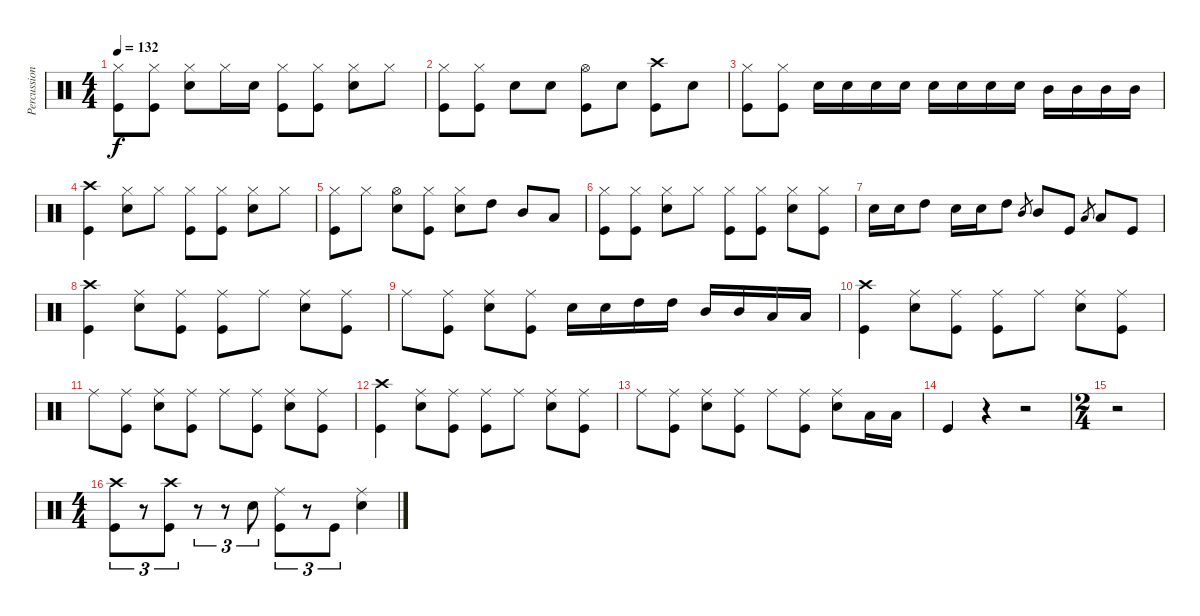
\track ("Percussion" "Percussion") {instrument percussion}
\staff {score}
\articulation defaults
\ts (4 4)
\tempo 132
\clef neutral
\ks c
("Hi-Hat (closed)" "Kick (hit)").8{dy f} ("Kick (hit)" "Hi-Hat (closed)").8 ("Hi-Hat (closed)" "Snare (hit) 2").8 "Hi-Hat (closed)".16 "Snare (hit) 2".16 ("Kick (hit)" "Hi-Hat (closed)").8 ("Hi-Hat (closed)" "Kick (hit)").8 ("Snare (hit) 2" "Hi-Hat (closed)").8 "Hi-Hat (closed)".8 |
("Hi-Hat (closed)" "Kick (hit)").8 ("Kick (hit)" "Hi-Hat (closed)").8 "Snare (hit) 2".8 "Snare (hit) 2".8 ("Hi-Hat (open)" "Kick (hit)").8 "Snare (hit) 2".8 ("Crash high (hit)" "Kick (hit)").8 "Snare (hit) 2".8 |
("Hi-Hat (closed)" "Kick (hit)").8 ("Hi-Hat (closed)" "Kick (hit)").8 "Snare (hit) 2".16 "Snare (hit) 2".16 "Snare (hit) 2".16 "Snare (hit) 2".16 "Snare (hit) 2".16 "Snare (hit) 2".16 "Snare (hit) 2".16 "Snare (hit) 2".16 "Mid Tom (hit)".16 "Mid Tom (hit)".16 "Mid Tom (hit)".16 "Mid Tom (hit)".16 |
("Crash high (hit)" "Kick (hit)").4 ("Snare (hit) 2" "Hi-Hat (closed)").8 "Hi-Hat (closed)".8 ("Hi-Hat (closed)" "Kick (hit)").8 ("Kick (hit)" "Hi-Hat (closed)").8 ("Hi-Hat (closed)" "Snare (hit) 2").8 "Hi-Hat (closed)".8 |
("Hi-Hat (closed)" "Kick (hit)").8 "Hi-Hat (closed)".8 ("Hi-Hat (open)" "Snare (hit) 2").8 ("Hi-Hat (closed)" "Kick (hit)").8 ("Hi-Hat (closed)" "Snare (hit) 2").8 "High Tom (hit)".8 "Mid Tom (hit)".8 "Low Tom (hit)".8 |
("Hi-Hat (closed)" "Kick (hit)").8 ("Hi-Hat (closed)" "Kick (hit)").8 ("Hi-Hat (closed)" "Snare (hit) 2").8 "Hi-Hat (closed)".8 ("Hi-Hat (closed)" "Kick (hit)").8 ("Hi-Hat (closed)" "Kick (hit)").8 ("Hi-Hat (closed)" "Snare (hit) 2").8 ("Hi-Hat (closed)" "Kick (hit)").8 |
"Snare (hit) 2".16 "Snare (hit) 2".16 "High Tom (hit)".8 "Snare (hit) 2".16 "Snare (hit) 2".16 "High Tom (hit)".8 "Mid Tom (hit)".8{gr} "Mid Tom (hit)".8 "Kick (hit)".8 "Low Tom (hit)".8{gr} "Low Tom (hit)".8 "Kick (hit)".8 |
("Crash high (hit)" "Kick (hit)").4 ("Ride (middle)" "Snare (hit) 2").8 ("Ride (middle)" "Kick (hit)").8 ("Ride (middle)" "Kick (hit)").8 "Ride (middle)".8 ("Ride (middle)" "Snare (hit) 2").8 ("Kick (hit)" "Ride (middle)").8 |
"Ride (middle)".8 ("Ride (middle)" "Kick (hit)").8 ("Snare (hit) 2" "Ride (middle)").8 ("Ride (middle)" "Kick (hit)").8 "Snare (hit) 2".16 "Snare (hit) 2".16 "High Tom (hit)".16 "High Tom (hit)".16 "Mid Tom (hit)".16 "Mid Tom (hit)".16 "Low Tom (hit)".16 "Low Tom (hit)".16 |
("Kick (hit)" "Crash high (hit)").4 ("Ride (middle)" "Snare (hit) 2").8 ("Ride (middle)" "Kick (hit)").8 ("Ride (middle)" "Kick (hit)").8 "Ride (middle)".8 ("Ride (middle)" "Snare (hit) 2").8 ("Ride (middle)" "Kick (hit)").8 |
"Ride (middle)".8 ("Ride (middle)" "Kick (hit)").8 ("Ride (middle)" "Snare (hit) 2").8 ("Ride (middle)" "Kick (hit)").8 "Ride (middle)".8 ("Ride (middle)" "Kick (hit)").8 ("Ride (middle)" "Snare (hit) 2").8 ("Ride (middle)" "Kick (hit)").8 |
("Kick (hit)" "Crash high (hit)").4 ("Ride (middle)" "Snare (hit) 2").8 ("Ride (middle)" "Kick (hit)").8 ("Ride (middle)" "Kick (hit)").8 "Ride (middle)".8 ("Ride (middle)" "Snare (hit) 2").8 ("Ride (middle)" "Kick (hit)").8 |
"Ride (middle)".8 ("Ride (middle)" "Kick (hit)").8 ("Ride (middle)" "Snare (hit) 2").8 ("Ride (middle)" "Kick (hit)").8 "Ride (middle)".8 ("Ride (middle)" "Kick (hit)").8 ("Ride (middle)" "Snare (hit) 2").8 "Low Tom (hit)".16 "Low Tom (hit)".16 |
"Kick (hit)".4 r.4 r.2 |
\ts (2 4)
r.2 |
\ts (4 4)
("Crash high (hit)" "Kick (hit)").8{tu (3 2)} r.8{tu (3 2)} ("Crash high (hit)" "Kick (hit)").8{tu (3 2)} r.8{tu (3 2)} r.8{tu (3 2)} "Snare (hit) 2".8{tu (3 2)} ("Ride (middle)" "Kick (hit)").8{tu (3 2)} r.8{tu (3 2)} "Kick (hit)".8{tu (3 2)} ("Snare (hit) 2" "Ride (middle)").4
